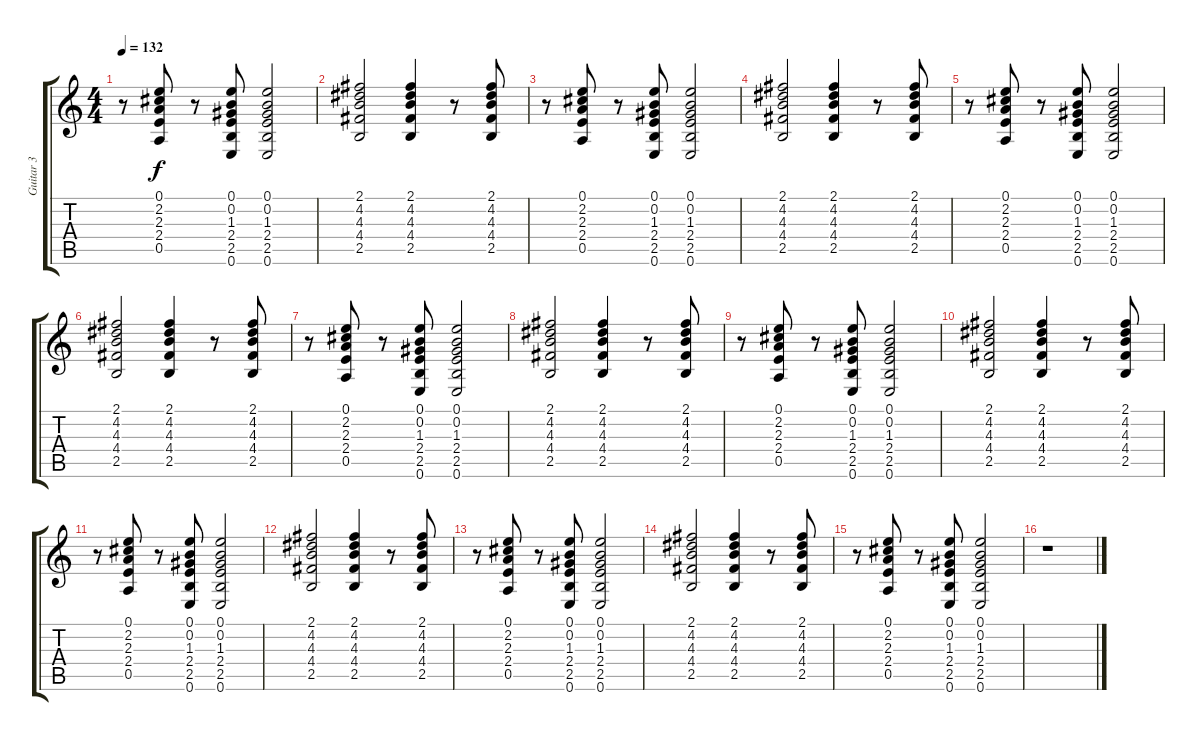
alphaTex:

\track ("Guitar 3" "Guitar 3") {instrument acousticguitarsteel}
\staff {score tabs}
\tuning (E4 B3 G3 D3 A2 E2) {hide}
\ts (4 4)
\tempo 132
\clef g2
\ks c
r.8{dy f} (0.1 2.2 2.3 2.4 0.5).8 r.8 (0.1 0.2 1.3 2.4 2.5 0.6).8 (0.1 0.2 1.3 2.4 2.5 0.6).2 |
(2.1 4.2 4.3 4.4 2.5).2 (2.1 4.2 4.3 4.4 2.5).4 r.8 (2.1 4.2 4.3 4.4 2.5).8 |
r.8 (0.1 2.2 2.3 2.4 0.5).8 r.8 (0.1 0.2 1.3 2.4 2.5 0.6).8 (0.1 0.2 1.3 2.4 2.5 0.6).2 |
(2.1 4.2 4.3 4.4 2.5).2 (2.1 4.2 4.3 4.4 2.5).4 r.8 (2.1 4.2 4.3 4.4 2.5).8 |
r.8 (0.1 2.2 2.3 2.4 0.5).8 r.8 (0.1 0.2 1.3 2.4 2.5 0.6).8 (0.1 0.2 1.3 2.4 2.5 0.6).2 |
(2.1 4.2 4.3 4.4 2.5).2 (2.1 4.2 4.3 4.4 2.5).4 r.8 (2.1 4.2 4.3 4.4 2.5).8 |
r.8 (0.1 2.2 2.3 2.4 0.5).8 r.8 (0.1 0.2 1.3 2.4 2.5 0.6).8 (0.1 0.2 1.3 2.4 2.5 0.6).2 |
(2.1 4.2 4.3 4.4 2.5).2 (2.1 4.2 4.3 4.4 2.5).4 r.8 (2.1 4.2 4.3 4.4 2.5).8 |
r.8 (0.1 2.2 2.3 2.4 0.5).8 r.8 (0.1 0.2 1.3 2.4 2.5 0.6).8 (0.1 0.2 1.3 2.4 2.5 0.6).2 |
(2.1 4.2 4.3 4.4 2.5).2 (2.1 4.2 4.3 4.4 2.5).4 r.8 (2.1 4.2 4.3 4.4 2.5).8 |
r.8 (0.1 2.2 2.3 2.4 0.5).8 r.8 (0.1 0.2 1.3 2.4 2.5 0.6).8 (0.1 0.2 1.3 2.4 2.5 0.6).2 |
(2.1 4.2 4.3 4.4 2.5).2 (2.1 4.2 4.3 4.4 2.5).4 r.8 (2.1 4.2 4.3 4.4 2.5).8 |
r.8 (0.1 2.2 2.3 2.4 0.5).8 r.8 (0.1 0.2 1.3 2.4 2.5 0.6).8 (0.1 0.2 1.3 2.4 2.5 0.6).2 |
(2.1 4.2 4.3 4.4 2.5).2 (2.1 4.2 4.3 4.4 2.5).4 r.8 (2.1 4.2 4.3 4.4 2.5).8 |
r.8 (0.1 2.2 2.3 2.4 0.5).8 r.8 (0.1 0.2 1.3 2.4 2.5 0.6).8 (0.1 0.2 1.3 2.4 2.5 0.6).2 |
r.1
